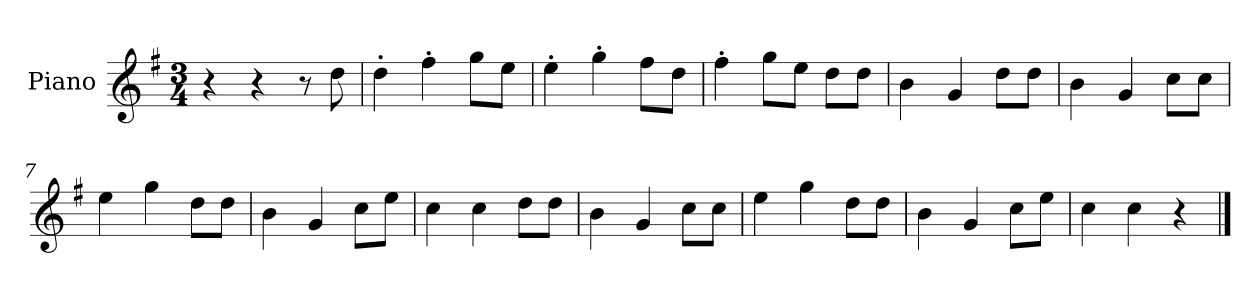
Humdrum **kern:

**kern
*part1
*staff1
*I"Piano
*I'P-no
*clefG2
*k[f#]
*M3/4
*MM179
=1
4r
4r
8r
8dd\
=2
4dd'\
4ff#'\
8gg\L
8ee\J
=3
4ee'\
4gg'\
8ff#\L
8dd\J
=4
4ff#'\
8gg\L
8ee\J
8dd\L
8dd\J
=5
4b\
4g/
8dd\L
8dd\J
=6
4b\
4g/
8cc\L
8cc\J
=7
4ee\
4gg\
8dd\L
8dd\J
=8
4b\
4g/
8cc\L
8ee\J
!!LO:LB:g=z
=9
4cc\
4cc\
8dd\L
8dd\J
=10
4b\
4g/
8cc\L
8cc\J
=11
4ee\
4gg\
8dd\L
8dd\J
=12
4b\
4g/
8cc\L
8ee\J
=13
4cc\
4cc\
4r
==
*-
